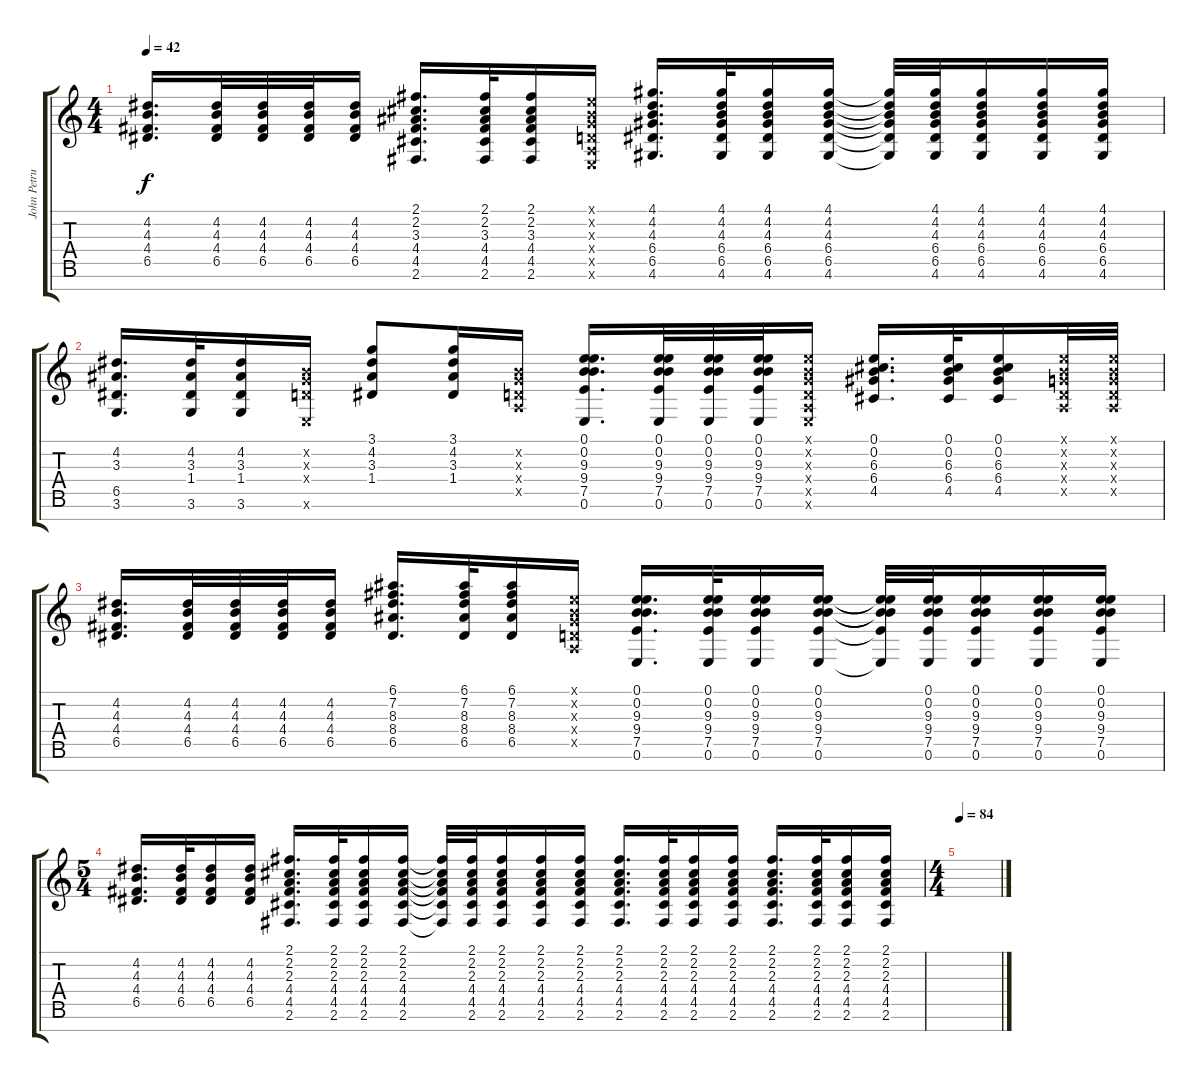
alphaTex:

\track ("John Petrucci" "John Petru") {instrument acousticguitarsteel}
\staff {score tabs}
\tuning (E4 B3 G3 D3 A2 E2 B1) {hide}
\ts (4 4)
\tempo 42
\clef g2
\ks c
(4.2 4.3 4.4 6.5).16{d dy f} (4.2 4.3 4.4 6.5).32 (4.2 4.3 4.4 6.5).32 (4.2 4.3 4.4 6.5).32 (4.2 4.3 4.4 6.5).16 (2.1 2.2 3.3 4.4 4.5 2.6).16{d} (2.1 2.2 3.3 4.4 4.5 2.6).32 (2.1 2.2 3.3 4.4 4.5 2.6).16 (0.1{x} 0.2{x} 0.3{x} 0.4{x} 0.5{x} 0.6{x}).16 (4.1 4.2 4.3 6.4 6.5 4.6).16{d} (4.1 4.2 4.3 6.4 6.5 4.6).32 (4.1 4.2 4.3 6.4 6.5 4.6).16 (4.1 4.2 4.3 6.4 6.5 4.6).16 (4.1{t} 4.2{t} 4.3{t} 6.4{t} 6.5{t} 4.6{t}).32 (4.1 4.2 4.3 6.4 6.5 4.6).32 (4.1 4.2 4.3 6.4 6.5 4.6).16 (4.1 4.2 4.3 6.4 6.5 4.6).16 (4.1 4.2 4.3 6.4 6.5 4.6).16 |
(4.2 3.3 6.5 3.6).16{d} (4.2 3.3 1.4 3.6).32 (4.2 3.3 1.4 3.6).16 (0.2{x} 0.3{x} 0.4{x} 0.6{x}).16 (3.1 4.2 3.3 1.4).8 (3.1 4.2 3.3 1.4).16 (0.2{x} 0.3{x} 0.4{x} 0.5{x}).16 (0.1 0.2 9.3 9.4 7.5 0.6).16{d} (0.1 0.2 9.3 9.4 7.5 0.6).32 (0.1 0.2 9.3 9.4 7.5 0.6).32 (0.1 0.2 9.3 9.4 7.5 0.6).32 (0.1{x} 0.2{x} 0.3{x} 0.4{x} 0.5{x} 0.6{x}).16 (0.1 0.2 6.3 6.4 4.5).16{d} (0.1 0.2 6.3 6.4 4.5).32 (0.1 0.2 6.3 6.4 4.5).16 (0.1{x} 0.2{x} 0.3{x} 0.4{x} 0.5{x}).32 (0.1{x} 0.2{x} 0.3{x} 0.4{x} 0.5{x}).32 |
(4.2 4.3 4.4 6.5).16{d} (4.2 4.3 4.4 6.5).32 (4.2 4.3 4.4 6.5).32 (4.2 4.3 4.4 6.5).32 (4.2 4.3 4.4 6.5).16 (6.1 7.2 8.3 8.4 6.5).16{d} (6.1 7.2 8.3 8.4 6.5).32 (6.1 7.2 8.3 8.4 6.5).16 (0.1{x} 0.2{x} 0.3{x} 0.4{x} 0.5{x}).16 (0.1 0.2 9.3 9.4 7.5 0.6).16{d} (0.1 0.2 9.3 9.4 7.5 0.6).32 (0.1 0.2 9.3 9.4 7.5 0.6).16 (0.1 0.2 9.3 9.4 7.5 0.6).16 (0.1{t} 0.2{t} 9.3{t} 9.4{t} 7.5{t} 0.6{t}).32 (0.1 0.2 9.3 9.4 7.5 0.6).32 (0.1 0.2 9.3 9.4 7.5 0.6).16 (0.1 0.2 9.3 9.4 7.5 0.6).16 (0.1 0.2 9.3 9.4 7.5 0.6).16 |
\ts (5 4)
(4.2 4.3 4.4 6.5).16{d} (4.2 4.3 4.4 6.5).32 (4.2 4.3 4.4 6.5).16 (4.2 4.3 4.4 6.5).16 (2.1 2.2 2.3 4.4 4.5 2.6).16{d} (2.1 2.2 2.3 4.4 4.5 2.6).32 (2.1 2.2 2.3 4.4 4.5 2.6).16 (2.1 2.2 2.3 4.4 4.5 2.6).16 (2.1{t} 2.2{t} 2.3{t} 4.4{t} 4.5{t} 2.6{t}).32 (2.1 2.2 2.3 4.4 4.5 2.6).32 (2.1 2.2 2.3 4.4 4.5 2.6).16 (2.1 2.2 2.3 4.4 4.5 2.6).16 (2.1 2.2 2.3 4.4 4.5 2.6).16 (2.1 2.2 2.3 4.4 4.5 2.6).16{d} (2.1 2.2 2.3 4.4 4.5 2.6).32 (2.1 2.2 2.3 4.4 4.5 2.6).16 (2.1 2.2 2.3 4.4 4.5 2.6).16 (2.1 2.2 2.3 4.4 4.5 2.6).16{d} (2.1 2.2 2.3 4.4 4.5 2.6).32 (2.1 2.2 2.3 4.4 4.5 2.6).16 (2.1 2.2 2.3 4.4 4.5 2.6).16 |
\ts (4 4)
\tempo 84
